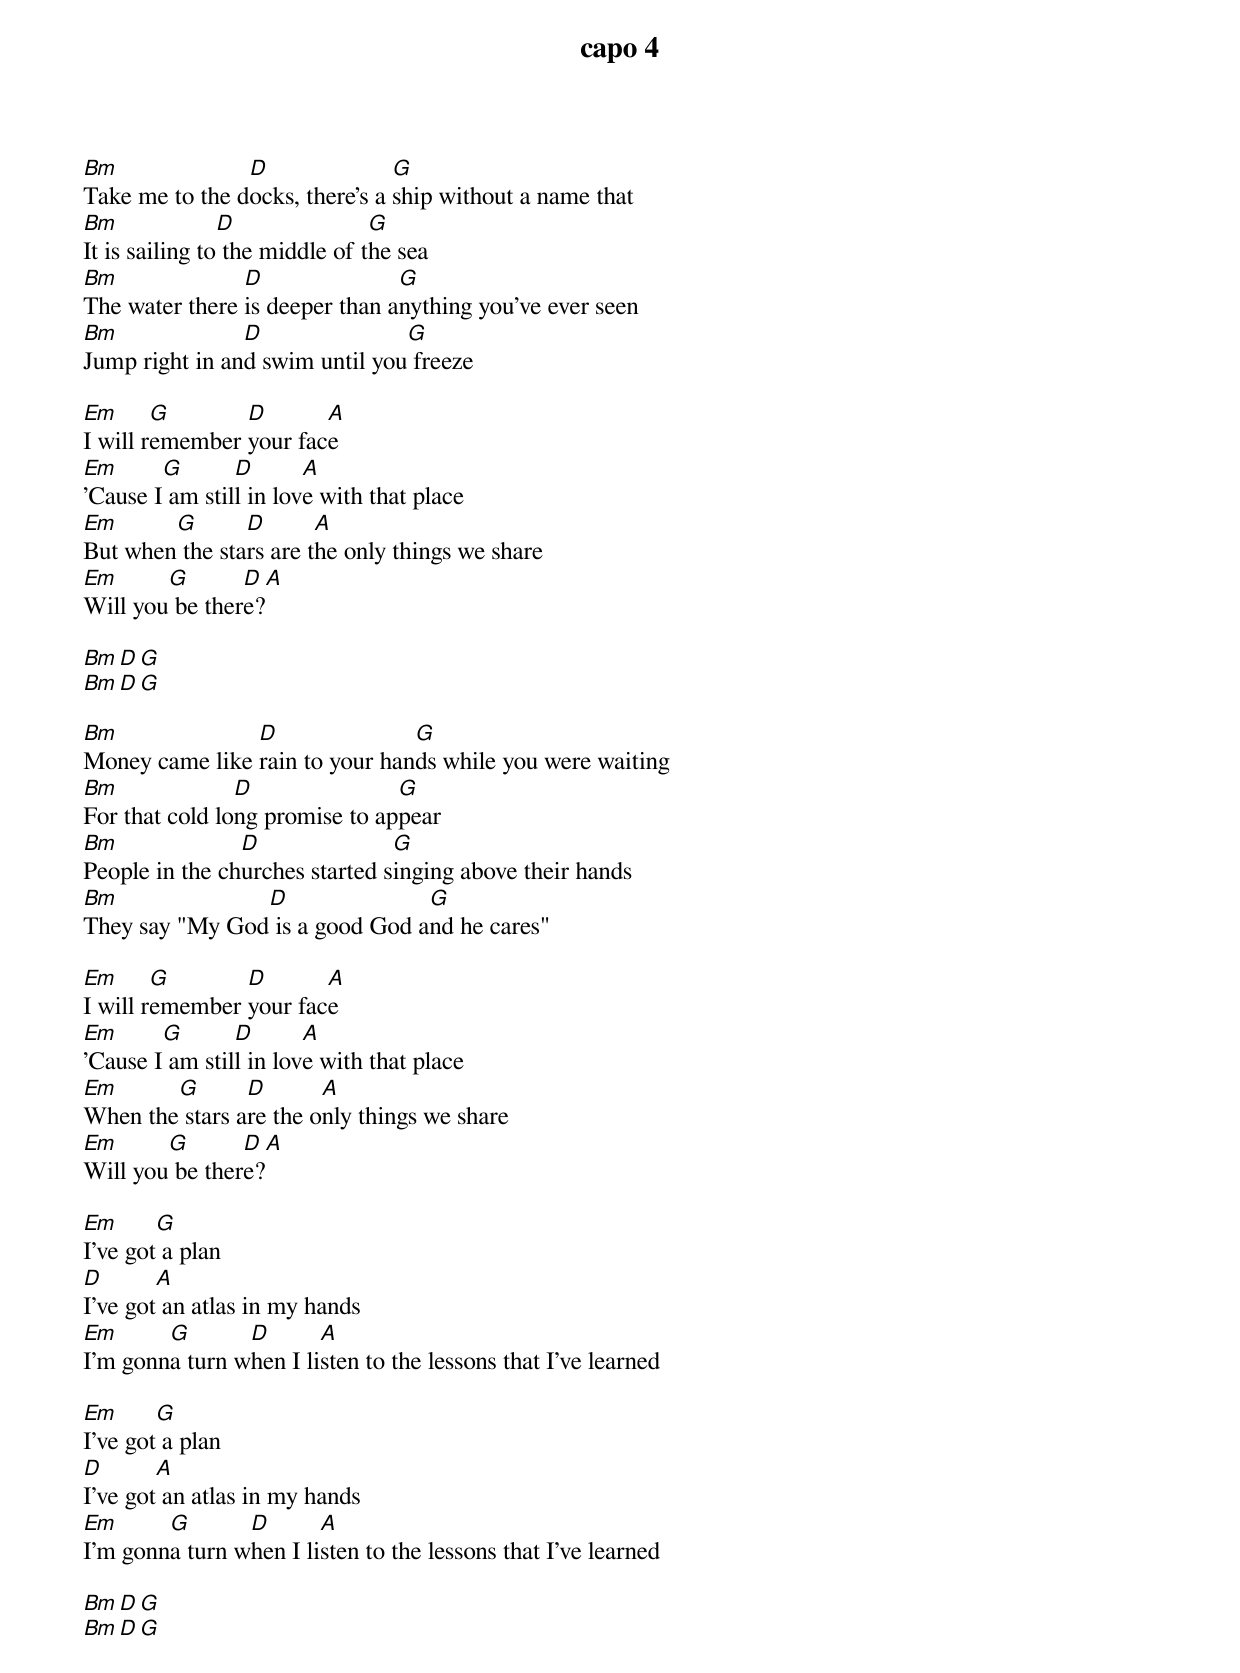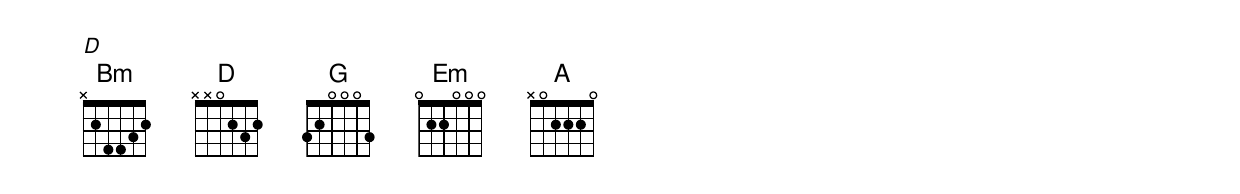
capo 4


Bm              D               G
Take me to the docks, there's a ship without a name that
Bm              D               G
It is sailing to the middle of the sea
Bm              D               G
The water there is deeper than anything you've ever seen
Bm              D               G
Jump right in and swim until you freeze

Em      G       D       A
I will remember your face
Em      G       D       A
'Cause I am still in love with that place
Em      G       D       A
But when the stars are the only things we share
Em      G       D       A
Will you be there?

Bm D G
Bm D G

Bm              D               G
Money came like rain to your hands while you were waiting
Bm              D               G
For that cold long promise to appear
Bm              D               G
People in the churches started singing above their hands
Bm              D               G
They say "My God is a good God and he cares"

Em      G       D       A
I will remember your face
Em      G       D       A
'Cause I am still in love with that place
Em      G       D       A
When the stars are the only things we share
Em      G       D       A
Will you be there?

Em      G
I've got a plan
D       A
I've got an atlas in my hands
Em      G       D       A
I'm gonna turn when I listen to the lessons that I've learned

Em      G
I've got a plan
D       A
I've got an atlas in my hands
Em      G       D       A
I'm gonna turn when I listen to the lessons that I've learned

Bm D G
Bm D G
D
